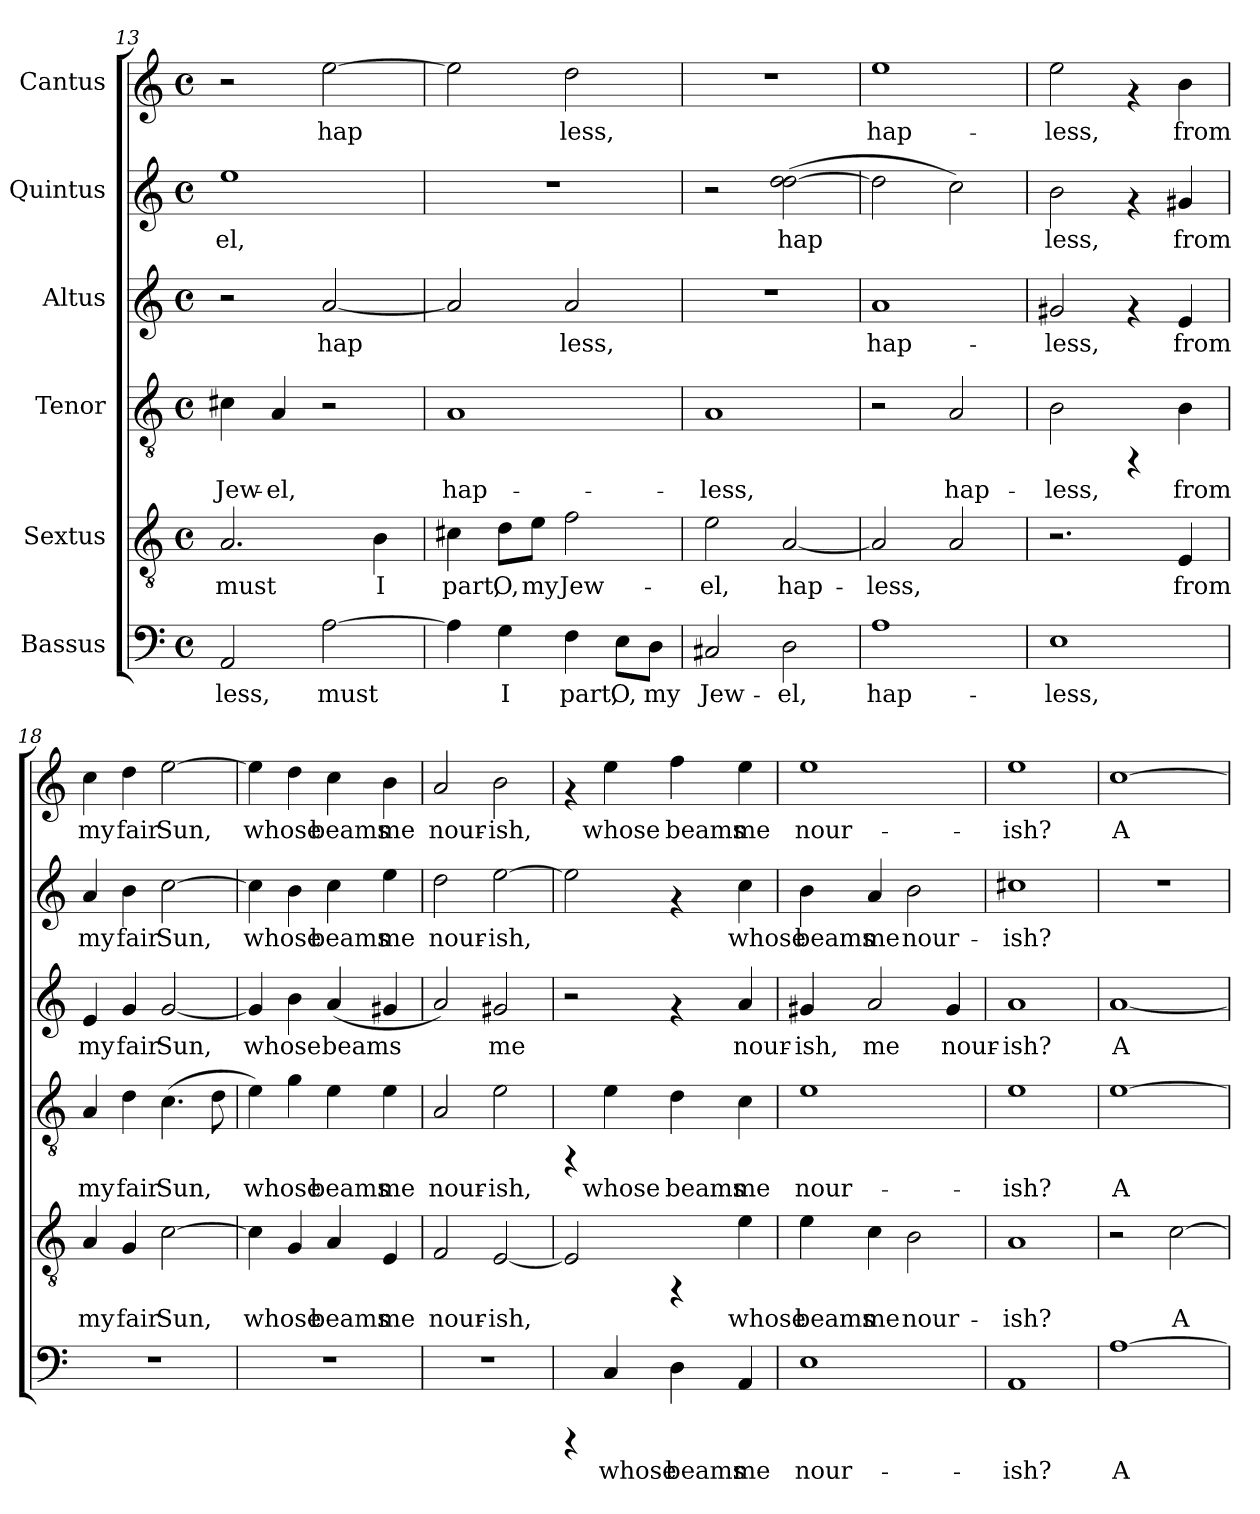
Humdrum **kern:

**kern	**text	**kern	**text	**kern	**text	**kern	**text	**kern	**text	**kern	**text
*part6	*part6	*part5	*part5	*part4	*part4	*part3	*part3	*part2	*part2	*part1	*part1
*staff6	*staff6	*staff5	*staff5	*staff4	*staff4	*staff3	*staff3	*staff2	*staff2	*staff1	*staff1
*I"Bassus	*	*I"Sextus	*	*I"Tenor	*	*I"Altus	*	*I"Quintus	*	*I"Cantus	*
*clefF4	*	*clefGv2	*	*clefGv2	*	*clefG2	*	*clefG2	*	*clefG2	*
*k[]	*	*k[]	*	*k[]	*	*k[]	*	*k[]	*	*k[]	*
*C:	*	*C:	*	*C:	*	*C:	*	*C:	*	*C:	*
*M4/4	*	*M4/4	*	*M4/4	*	*M4/4	*	*M4/4	*	*M4/4	*
*met(c)	*	*met(c)	*	*met(c)	*	*met(c)	*	*met(c)	*	*met(c)	*
=13	=13	=13	=13	=13	=13	=13	=13	=13	=13	=13	=13
!	!LO:LY:b	!	!LO:LY:b	!	!LO:LY:b	!	!	!	!LO:LY:b:cj	!	!
2AA/	-less,	2.A/	must	4c#X\	Jew-	2r	.	1ee	-el,	2r	.
!	!	!	!	!	!LO:LY:b	!	!	!	!	!	!
.	.	.	.	4A/	-el,	.	.	.	.	.	.
!	!LO:LY:b	!	!	!	!	!	!LO:LY:b	!	!	!	!LO:LY:b:cj
[>2A\	must	.	.	2r	.	[<2a/	hap-	.	.	[>2ee\	hap-
!	!	!	!LO:LY:b	!	!	!	!	!	!	!	!
.	.	4B\	I	.	.	.	.	.	.	.	.
=14	=14	=14	=14	=14	=14	=14	=14	=14	=14	=14	=14
!	!LO:LY:b	!	!LO:LY:b	!	!LO:LY:b	!	!LO:LY:b	!	!	!	!LO:LY:b:cj
4A\]	.	4c#X\	part,	1A	hap-	2a/]	--	1r	.	2ee\]	--
!	!LO:LY:b	!	!LO:LY:b	!	!	!	!	!	!	!	!
4G\	I	8d\L	O,	.	.	.	.	.	.	.	.
!	!	!	!LO:LY:b	!	!	!	!	!	!	!	!
.	.	8e\J	my	.	.	.	.	.	.	.	.
!	!LO:LY:b	!	!LO:LY:b	!	!	!	!LO:LY:b	!	!	!	!LO:LY:b:cj
4F\	part,	2f\	Jew-	.	.	2a/	-less,	.	.	2dd\	-less,
!	!LO:LY:b	!	!	!	!	!	!	!	!	!	!
8E\L	O,	.	.	.	.	.	.	.	.	.	.
!	!LO:LY:b	!	!	!	!	!	!	!	!	!	!
8D\J	my	.	.	.	.	.	.	.	.	.	.
=15	=15	=15	=15	=15	=15	=15	=15	=15	=15	=15	=15
!	!LO:LY:b	!	!LO:LY:b	!	!LO:LY:b	!	!	!	!	!	!
2C#X/	Jew-	2e\	-el,	1A	-less,	1r	.	2r	.	1r	.
!	!LO:LY:b	!	!LO:LY:b	!	!	!	!	!	!LO:LY:b:cj	!	!
2D\	-el,	[<2A/	hap-	.	.	.	.	(>2dd\ [>2dd\	hap-	.	.
=16	=16	=16	=16	=16	=16	=16	=16	=16	=16	=16	=16
!	!LO:LY:b	!	!LO:LY:b	!	!	!	!LO:LY:b	!	!LO:LY:b:cj	!	!LO:LY:b:cj
1A	hap-	2A/]	-less,	2r	.	1a	hap-	2dd\]	--	1ee	hap-
!	!	!	!LO:LY:b	!	!LO:LY:b	!	!	!	!LO:LY:b:cj	!	!
.	.	2A/	.	2A/	hap-	.	.	2cc\)	--	.	.
=17	=17	=17	=17	=17	=17	=17	=17	=17	=17	=17	=17
!	!LO:LY:b	!	!	!	!LO:LY:b	!	!LO:LY:b	!	!LO:LY:b:cj	!	!LO:LY:b:cj
1E	-less,	2.r	.	2B\	-less,	2g#X/	-less,	2b\	-less,	2ee\	-less,
.	.	.	.	4rFF	.	4rf	.	4rf	.	4rf	.
!	!	!	!LO:LY:b	!	!LO:LY:b	!	!LO:LY:b	!	!LO:LY:b:cj	!	!LO:LY:b:cj
.	.	4E/	from	4B\	from	4e/	from	4g#X/	from	4b\	from
!!LO:PB:g=z
=18	=18	=18	=18	=18	=18	=18	=18	=18	=18	=18	=18
!	!	!	!LO:LY:b	!	!LO:LY:b	!	!LO:LY:b	!	!LO:LY:b:cj	!	!LO:LY:b:cj
1r	.	4A/	my	4A/	my	4e/	my	4a/	my	4cc\	my
!	!	!	!LO:LY:b	!	!LO:LY:b	!	!LO:LY:b	!	!LO:LY:b:cj	!	!LO:LY:b:cj
.	.	4G/	fair	4d\	fair	4g/	fair	4b\	fair	4dd\	fair
!	!	!	!LO:LY:b	!	!LO:LY:b	!	!LO:LY:b	!	!LO:LY:b:cj	!	!LO:LY:b:cj
.	.	[>2c\	Sun,	(>4.c\	Sun,	[<2g/	Sun,	[>2cc\	Sun,	[>2ee\	Sun,
!	!	!	!	!	!LO:LY:b	!	!	!	!	!	!
.	.	.	.	8d\	.	.	.	.	.	.	.
=19	=19	=19	=19	=19	=19	=19	=19	=19	=19	=19	=19
!	!	!	!LO:LY:b	!	!LO:LY:b	!	!LO:LY:b	!	!LO:LY:b:cj	!	!LO:LY:b:cj
1r	.	4c\]	whose	4e\)	whose	4g/]	whose	4cc\]	whose	4ee\]	whose
!	!	!	!LO:LY:b	!	!LO:LY:b	!	!LO:LY:b	!	!LO:LY:b:cj	!	!LO:LY:b:cj
.	.	4G/	.	4g\	.	4b\	.	4b\	.	4dd\	.
!	!	!	!LO:LY:b	!	!LO:LY:b	!	!LO:LY:b	!	!LO:LY:b:cj	!	!LO:LY:b:cj
.	.	4A/	beams	4e\	beams	(<4a/	beams	4cc\	beams	4cc\	beams
!	!	!	!LO:LY:b	!	!LO:LY:b	!	!LO:LY:b	!	!LO:LY:b:cj	!	!LO:LY:b:cj
.	.	4E/	me	4e\	me	4g#X/	.	4ee\	me	4b\	me
=20	=20	=20	=20	=20	=20	=20	=20	=20	=20	=20	=20
!	!	!	!LO:LY:b	!	!LO:LY:b	!	!LO:LY:b	!	!LO:LY:b:cj	!	!LO:LY:b:cj
1r	.	2F/	nour-	2A/	nour-	2a/)	.	2dd\	nour-	2a/	nour-
!	!	!	!LO:LY:b	!	!LO:LY:b	!	!LO:LY:b	!	!LO:LY:b:cj	!	!LO:LY:b:cj
.	.	[<2E/	-ish,	2e\	-ish,	2g#X/	me	[>2ee\	-ish,	2b\	-ish,
=21	=21	=21	=21	=21	=21	=21	=21	=21	=21	=21	=21
!	!	!	!LO:LY:b	!	!	!	!	!	!LO:LY:b:cj	!	!
4rCCC	.	2E/]	.	4rFF	.	2r	.	2ee\]	.	4rf	.
!	!LO:LY:b	!	!	!	!LO:LY:b	!	!	!	!	!	!LO:LY:b:cj
4C/	whose	.	.	4e\	whose	.	.	.	.	4ee\	whose
!	!LO:LY:b	!	!	!	!LO:LY:b	!	!	!	!	!	!LO:LY:b:cj
4D\	beams	4rFF	.	4d\	beams	4rf	.	4rf	.	4ff\	beams
!	!LO:LY:b	!	!LO:LY:b	!	!LO:LY:b	!	!LO:LY:b	!	!LO:LY:b:cj	!	!LO:LY:b:cj
4AA/	me	4e\	whose	4c\	me	4a/	nour-	4cc\	whose	4ee\	me
=22	=22	=22	=22	=22	=22	=22	=22	=22	=22	=22	=22
!	!LO:LY:b	!	!LO:LY:b	!	!LO:LY:b	!	!LO:LY:b	!	!LO:LY:b:cj	!	!LO:LY:b:cj
1E	nour-	4e\	beams	1e	nour-	4g#X/	-ish,	4b\	beams	1ee	nour-
!	!	!	!LO:LY:b	!	!	!	!LO:LY:b	!	!LO:LY:b:cj	!	!
.	.	4c\	me	.	.	2a/	me	4a/	me	.	.
!	!	!	!LO:LY:b	!	!	!	!	!	!LO:LY:b:cj	!	!
.	.	2B\	nour-	.	.	.	.	2b\	nour-	.	.
!	!	!	!	!	!	!	!LO:LY:b	!	!	!	!
.	.	.	.	.	.	4g#/	nour-	.	.	.	.
=23	=23	=23	=23	=23	=23	=23	=23	=23	=23	=23	=23
!	!LO:LY:b	!	!LO:LY:b	!	!LO:LY:b	!	!LO:LY:b	!	!LO:LY:b:cj	!	!LO:LY:b:cj
1AA	-ish?	1A	-ish?	1e	-ish?	1a	-ish?	1cc#X	-ish?	1ee	-ish?
=24	=24	=24	=24	=24	=24	=24	=24	=24	=24	=24	=24
!	!LO:LY:b	!	!	!	!LO:LY:b	!	!LO:LY:b	!	!	!	!LO:LY:b:cj
[>1A	A-	2r	.	[>1e	A-	[>1a	A-	1r	.	[>1cc	A-
!	!	!	!LO:LY:b	!	!	!	!	!	!	!	!
.	.	[>2c\	A-	.	.	.	.	.	.	.	.
=	=	=	=	=	=	=	=	=	=	=	=
*-	*-	*-	*-	*-	*-	*-	*-	*-	*-	*-	*-
